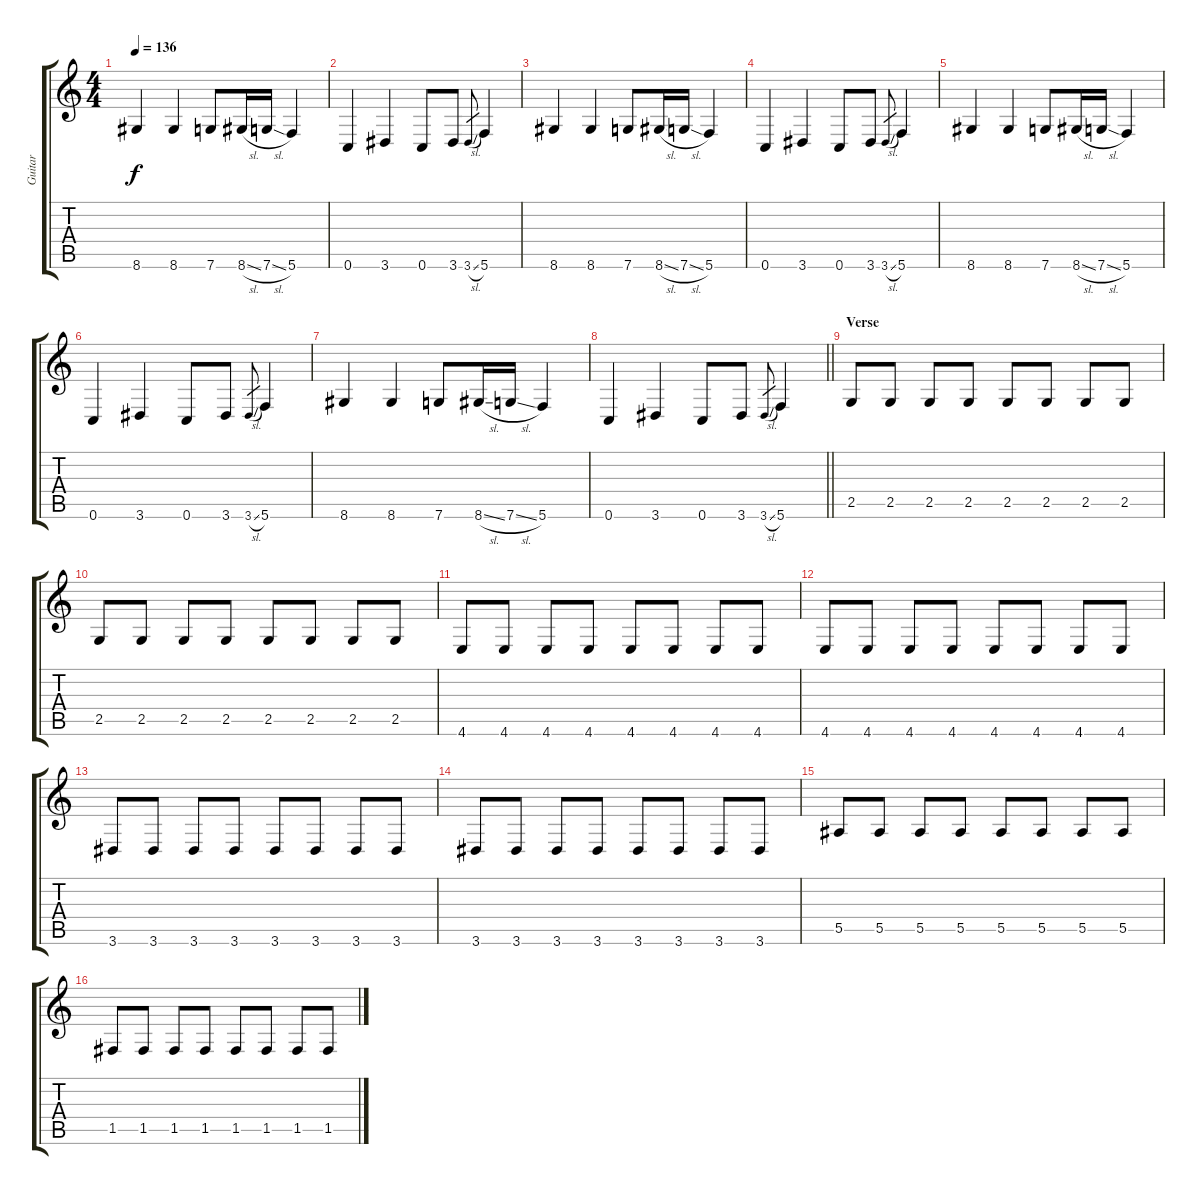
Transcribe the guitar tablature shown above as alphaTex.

\track ("Guitar" "Guitar") {instrument distortionguitar}
\staff {score tabs}
\tuning (C4 G3 Eb3 Bb2 F2 C2) {hide}
\ts (4 4)
\tempo 136
\clef g2
\ks c
8.6.4{dy f volume 15 balance 16} 8.6.4 7.6.8 8.6{sl}.16 7.6{sl}.16 5.6.4 |
0.6.4 3.6.4 0.6.8 3.6.8 3.6{sl}.8{gr} 5.6.4 |
8.6.4 8.6.4 7.6.8 8.6{sl}.16 7.6{sl}.16 5.6.4 |
0.6.4 3.6.4 0.6.8 3.6.8 3.6{sl}.8{gr} 5.6.4 |
8.6.4 8.6.4 7.6.8 8.6{sl}.16 7.6{sl}.16 5.6.4 |
0.6.4 3.6.4 0.6.8 3.6.8 3.6{sl}.8{gr} 5.6.4 |
8.6.4 8.6.4 7.6.8 8.6{sl}.16 7.6{sl}.16 5.6.4 |
\barLineRight lightlight
0.6.4 3.6.4 0.6.8 3.6.8 3.6{sl}.8{gr} 5.6.4 |
\section ("" "Verse")
2.5.8{volume 15 balance 16} 2.5.8 2.5.8 2.5.8 2.5.8 2.5.8 2.5.8 2.5.8 |
2.5.8 2.5.8 2.5.8 2.5.8 2.5.8 2.5.8 2.5.8 2.5.8 |
4.6.8{volume 16 balance 8} 4.6.8 4.6.8 4.6.8 4.6.8 4.6.8 4.6.8 4.6.8 |
4.6.8 4.6.8 4.6.8 4.6.8 4.6.8 4.6.8 4.6.8 4.6.8 |
3.6.8{volume 15 balance 16} 3.6.8 3.6.8 3.6.8 3.6.8 3.6.8 3.6.8 3.6.8 |
3.6.8 3.6.8 3.6.8 3.6.8 3.6.8 3.6.8 3.6.8 3.6.8 |
5.5.8{volume 16 balance 8} 5.5.8 5.5.8 5.5.8 5.5.8 5.5.8 5.5.8 5.5.8 |
1.5.8 1.5.8 1.5.8 1.5.8 1.5.8 1.5.8 1.5.8 1.5.8
